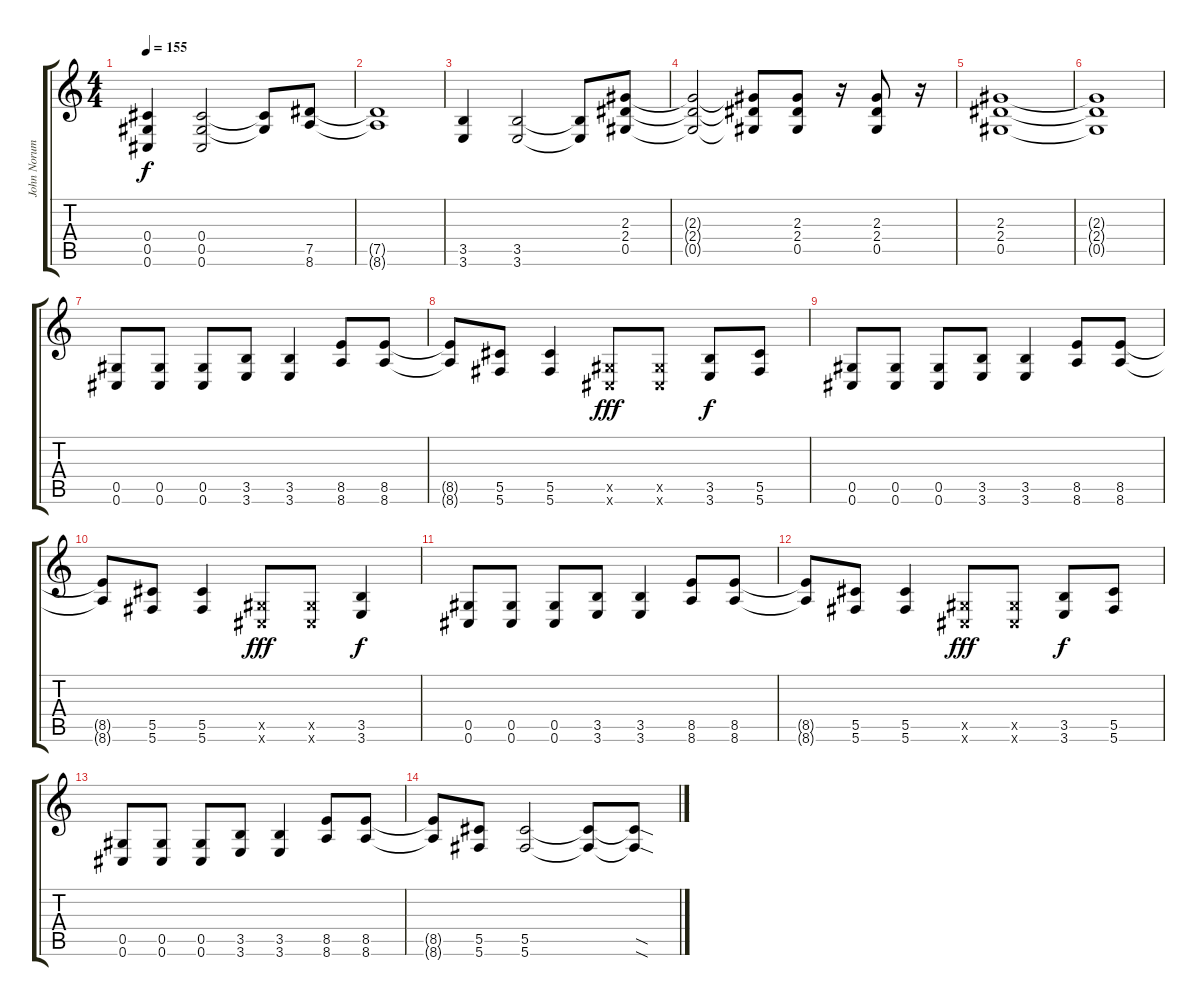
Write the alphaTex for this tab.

\track ("John Norum" "John Norum") {instrument distortionguitar}
\staff {score tabs}
\tuning (Eb4 Bb3 Gb3 Db3 Ab2 Db2) {hide}
\ts (4 4)
\tempo 155
\clef g2
\ks c
(0.4 0.5 0.6).4{dy f} (0.4 0.5 0.6).2 (0.4{t} 0.5{t}).8 (7.5 8.6).8 |
(7.5{t} 8.6{t}).1 |
(3.5 3.6).4 (3.5 3.6).2 (3.5{t} 3.6{t}).8 (2.3 2.4 0.5).8 |
(2.3{t} 2.4{t} 0.5{t}).2 (2.3{t} 2.4{t} 0.5{t}).8 (2.3 2.4 0.5).8 r.16 (2.3 2.4 0.5).8 r.16 |
(2.3 2.4 0.5).1 |
(2.3{t} 2.4{t} 0.5{t}).1 |
(0.5 0.6).8 (0.5 0.6).8 (0.5 0.6).8 (3.5 3.6).8 (3.5 3.6).4 (8.5 8.6).8 (8.5 8.6).8 |
(8.5{t} 8.6{t}).8 (5.5 5.6).8 (5.5 5.6).4 (0.5{x} 0.6{x}).8{dy fff} (0.5{x} 0.6{x}).8 (3.5 3.6).8{dy f} (5.5 5.6).8 |
(0.5 0.6).8 (0.5 0.6).8 (0.5 0.6).8 (3.5 3.6).8 (3.5 3.6).4 (8.5 8.6).8 (8.5 8.6).8 |
(8.5{t} 8.6{t}).8 (5.5 5.6).8 (5.5 5.6).4 (0.5{x} 0.6{x}).8{dy fff} (0.5{x} 0.6{x}).8 (3.5 3.6).4{dy f} |
(0.5 0.6).8 (0.5 0.6).8 (0.5 0.6).8 (3.5 3.6).8 (3.5 3.6).4 (8.5 8.6).8 (8.5 8.6).8 |
(8.5{t} 8.6{t}).8 (5.5 5.6).8 (5.5 5.6).4 (0.5{x} 0.6{x}).8{dy fff} (0.5{x} 0.6{x}).8 (3.5 3.6).8{dy f} (5.5 5.6).8 |
(0.5 0.6).8 (0.5 0.6).8 (0.5 0.6).8 (3.5 3.6).8 (3.5 3.6).4 (8.5 8.6).8 (8.5 8.6).8 |
(8.5{t} 8.6{t}).8 (5.5 5.6).8 (5.5 5.6).2 (5.5{t} 5.6{t}).8 (5.5{sod t} 5.6{sod t}).8
